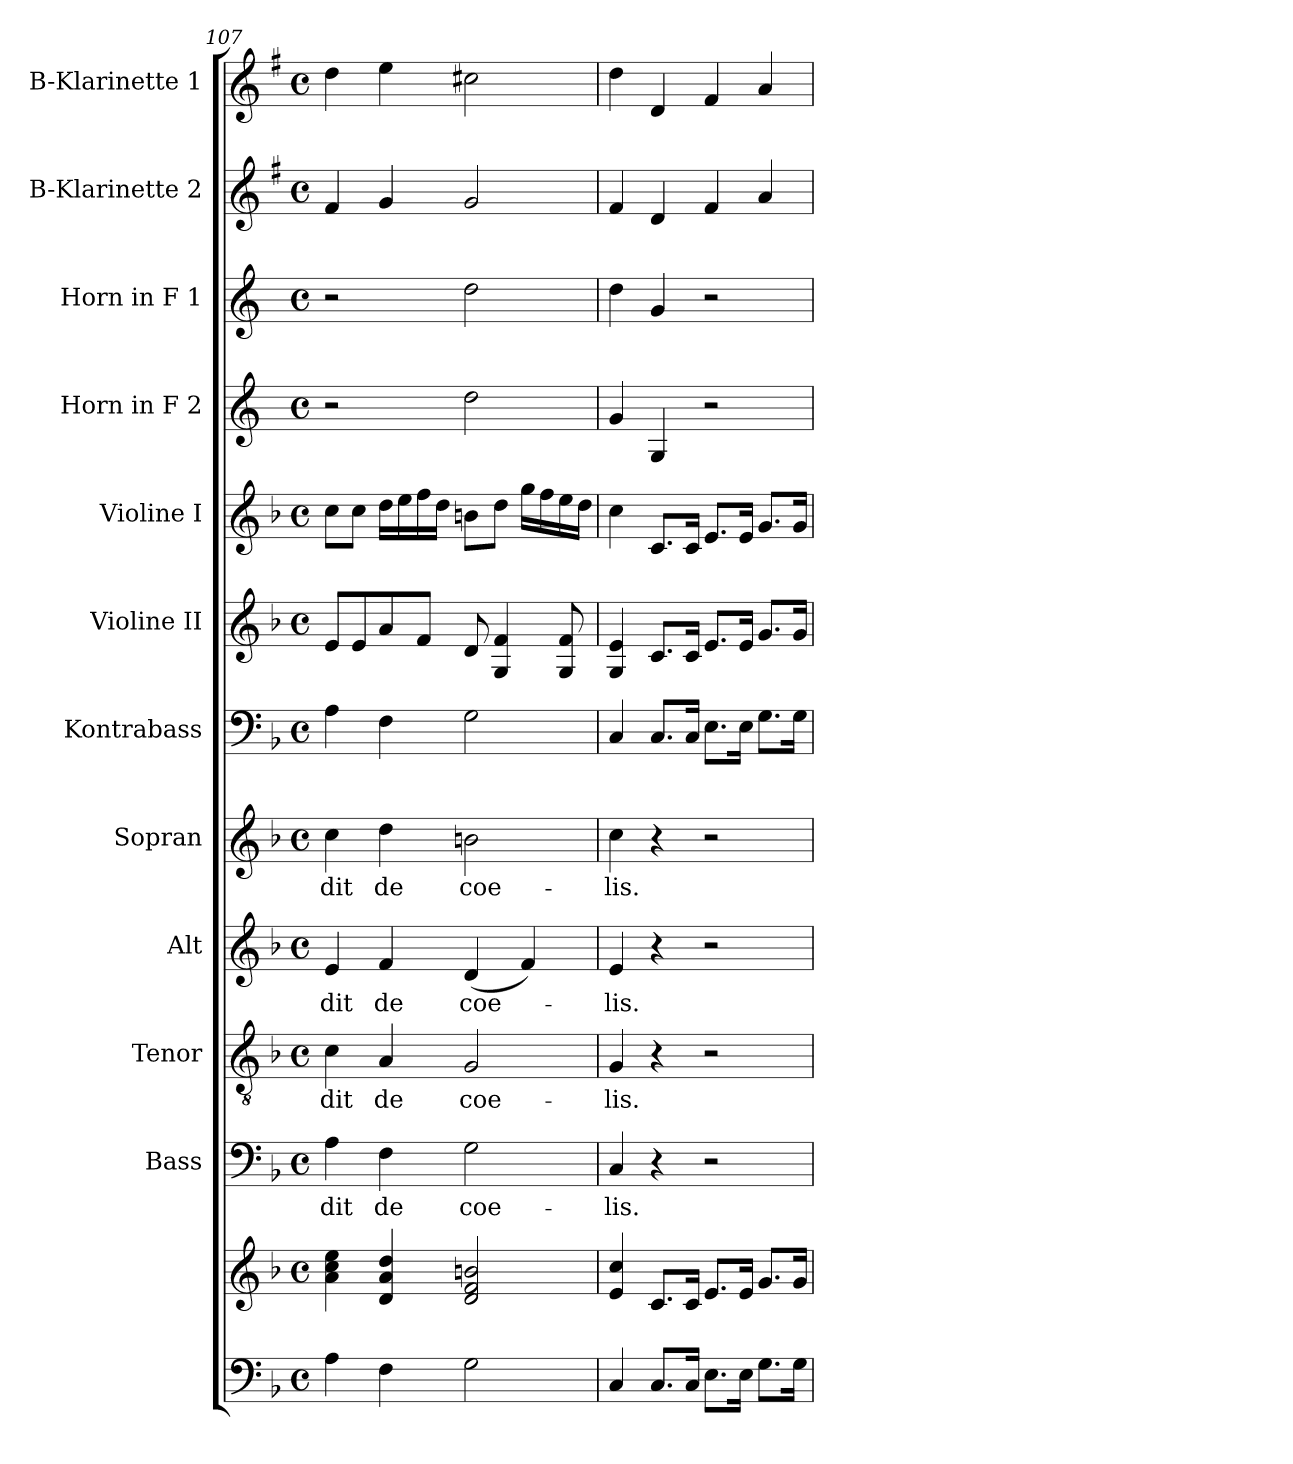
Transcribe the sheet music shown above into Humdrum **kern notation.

**kern	**kern	**kern	**text	**kern	**text	**kern	**text	**kern	**text	**kern	**kern	**kern	**kern	**kern	**kern	**kern
*part12	*part12	*part11	*part11	*part10	*part10	*part9	*part9	*part8	*part8	*part7	*part6	*part5	*part4	*part3	*part2	*part1
*staff13	*staff12	*staff11	*staff11	*staff10	*staff10	*staff9	*staff9	*staff8	*staff8	*staff7	*staff6	*staff5	*staff4	*staff3	*staff2	*staff1
*	*	*I"Bass	*	*I"Tenor	*	*I"Alt	*	*I"Sopran	*	*I"Kontrabass	*I"Violine II	*I"Violine I	*I"Horn in F 2	*I"Horn in F 1	*I"B-Klarinette 2	*I"B-Klarinette 1
*	*	*I'B.	*	*I'T.	*	*I'A.	*	*I'S.	*	*I'Kb.	*I'Vl. II	*I'Vl. I	*	*	*I'B Kl. 2	*I'B Kl. 1
*clefF4	*clefG2	*clefF4	*	*clefGv2	*	*clefG2	*	*clefG2	*	*clefF4	*clefG2	*clefG2	*clefG2	*clefG2	*clefG2	*clefG2
*	*	*	*	*	*	*	*	*	*	*ITrd7c12	*	*	*ITrd4c7	*ITrd4c7	*ITrd1c2	*ITrd1c2
*k[b-]	*k[b-]	*k[b-]	*	*k[b-]	*	*k[b-]	*	*k[b-]	*	*k[b-]	*k[b-]	*k[b-]	*k[b-]	*k[b-]	*k[b-]	*k[b-]
*F:	*F:	*F:	*	*F:	*	*F:	*	*F:	*	*F:	*F:	*F:	*F:	*F:	*F:	*F:
*M4/4	*M4/4	*M4/4	*	*M4/4	*	*M4/4	*	*M4/4	*	*M4/4	*M4/4	*M4/4	*M4/4	*M4/4	*M4/4	*M4/4
*met(c)	*met(c)	*met(c)	*	*met(c)	*	*met(c)	*	*met(c)	*	*met(c)	*met(c)	*met(c)	*met(c)	*met(c)	*met(c)	*met(c)
=107	=107	=107	=107	=107	=107	=107	=107	=107	=107	=107	=107	=107	=107	=107	=107	=107
!	!	!	!LO:LY:b	!	!LO:LY:b	!	!LO:LY:b	!	!LO:LY:b	!	!	!	!	!	!	!
4A\	4a\ 4cc\ 4ee\	4A\	-dit	4c\	-dit	4e/	-dit	4cc\	-dit	4AA\	8e/L	8cc\L	2r	2r	4e/	4cc\
.	.	.	.	.	.	.	.	.	.	.	8e/	8cc\J	.	.	.	.
!	!	!	!LO:LY:b	!	!LO:LY:b	!	!LO:LY:b	!	!LO:LY:b	!	!	!	!	!	!	!
4F\	4d/ 4a/ 4dd/	4F\	de	4A/	de	4f/	de	4dd\	de	4FF\	8a/	16dd\LL	.	.	4f/	4dd\
.	.	.	.	.	.	.	.	.	.	.	.	16ee\	.	.	.	.
.	.	.	.	.	.	.	.	.	.	.	8f/J	16ff\	.	.	.	.
.	.	.	.	.	.	.	.	.	.	.	.	16dd\JJ	.	.	.	.
!	!	!	!LO:LY:b	!	!LO:LY:b	!	!LO:LY:b	!	!LO:LY:b	!	!	!	!	!	!	!
2G\	2d/ 2f/ 2bn/	2G\	coe-	2G/	coe-	(<4d/	coe-	2bn\	coe-	2GG\	8d/	8bn\L	2g\	2g\	2f/	2bn\
.	.	.	.	.	.	.	.	.	.	.	4G/ 4f/	8dd\J	.	.	.	.
.	.	.	.	.	.	4f/)	.	.	.	.	.	16gg\LL	.	.	.	.
.	.	.	.	.	.	.	.	.	.	.	.	16ff\	.	.	.	.
.	.	.	.	.	.	.	.	.	.	.	8G/ 8f/	16ee\	.	.	.	.
.	.	.	.	.	.	.	.	.	.	.	.	16dd\JJ	.	.	.	.
=108	=108	=108	=108	=108	=108	=108	=108	=108	=108	=108	=108	=108	=108	=108	=108	=108
!	!	!	!LO:LY:b	!	!LO:LY:b	!	!LO:LY:b	!	!LO:LY:b	!	!	!	!	!	!	!
4C/	4e/ 4cc/	4C/	-lis.	4G/	-lis.	4e/	-lis.	4cc\	-lis.	4CC/	4G/ 4e/	4cc\	4c/	4g\	4e/	4cc\
8.C/L	8.c/L	4r	.	4r	.	4r	.	4r	.	8.CC/L	8.c/L	8.c/L	4C/	4c/	4c/	4c/
16C/Jk	16c/Jk	.	.	.	.	.	.	.	.	16CC/Jk	16c/Jk	16c/Jk	.	.	.	.
8.E\L	8.e/L	2r	.	2r	.	2r	.	2r	.	8.EE\L	8.e/L	8.e/L	2r	2r	4e/	4e/
16E\Jk	16e/Jk	.	.	.	.	.	.	.	.	16EE\Jk	16e/Jk	16e/Jk	.	.	.	.
8.G\L	8.g/L	.	.	.	.	.	.	.	.	8.GG\L	8.g/L	8.g/L	.	.	4g/	4g/
16G\Jk	16g/Jk	.	.	.	.	.	.	.	.	16GG\Jk	16g/Jk	16g/Jk	.	.	.	.
=	=	=	=	=	=	=	=	=	=	=	=	=	=	=	=	=
*-	*-	*-	*-	*-	*-	*-	*-	*-	*-	*-	*-	*-	*-	*-	*-	*-
